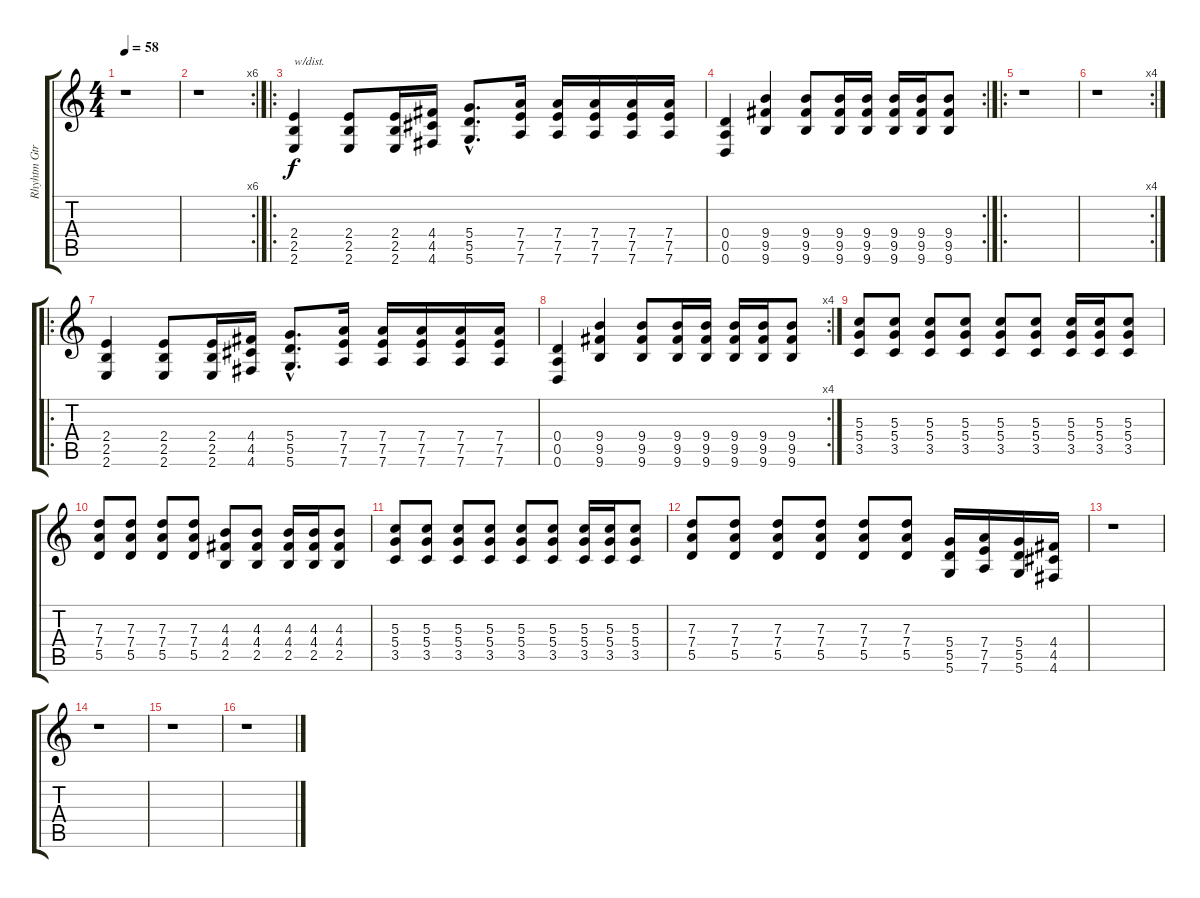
\track ("Rhyhtm Gtr." "Rhyhtm Gtr") {instrument distortionguitar}
\staff {score tabs}
\tuning (E4 B3 G3 D3 A2 D2) {hide}
\ts (4 4)
\tempo 58
\clef g2
\ks c
r.1{dy f instrument distortionguitar} |
\rc 6
r.1 |
\ro
(2.4 2.5 2.6).4{txt "w/dist."} (2.4 2.5 2.6).8 (2.4 2.5 2.6).16 (4.4 4.5 4.6).16 (5.4{hac} 5.5{hac} 5.6{hac}).8{d} (7.4 7.5 7.6).16 (7.4 7.5 7.6).16 (7.4 7.5 7.6).16 (7.4 7.5 7.6).16 (7.4 7.5 7.6).16 |
\rc 2
(0.4 0.5 0.6).4 (9.4 9.5 9.6).4 (9.4 9.5 9.6).8 (9.4 9.5 9.6).16 (9.4 9.5 9.6).16 (9.4 9.5 9.6).16 (9.4 9.5 9.6).16 (9.4 9.5 9.6).8 |
\ro
r.1 |
\rc 4
r.1 |
\ro
(2.4 2.5 2.6).4 (2.4 2.5 2.6).8 (2.4 2.5 2.6).16 (4.4 4.5 4.6).16 (5.4{hac} 5.5{hac} 5.6{hac}).8{d} (7.4 7.5 7.6).16 (7.4 7.5 7.6).16 (7.4 7.5 7.6).16 (7.4 7.5 7.6).16 (7.4 7.5 7.6).16 |
\rc 4
(0.4 0.5 0.6).4 (9.4 9.5 9.6).4 (9.4 9.5 9.6).8 (9.4 9.5 9.6).16 (9.4 9.5 9.6).16 (9.4 9.5 9.6).16 (9.4 9.5 9.6).16 (9.4 9.5 9.6).8 |
(5.3 5.4 3.5).8 (5.3 5.4 3.5).8 (5.3 5.4 3.5).8 (5.3 5.4 3.5).8 (5.3 5.4 3.5).8 (5.3 5.4 3.5).8 (5.3 5.4 3.5).16 (5.3 5.4 3.5).16 (5.3 5.4 3.5).8 |
(7.3 7.4 5.5).8 (7.3 7.4 5.5).8 (7.3 7.4 5.5).8 (7.3 7.4 5.5).8 (4.3 4.4 2.5).8 (4.3 4.4 2.5).8 (4.3 4.4 2.5).16 (4.3 4.4 2.5).16 (4.3 4.4 2.5).8 |
(5.3 5.4 3.5).8 (5.3 5.4 3.5).8 (5.3 5.4 3.5).8 (5.3 5.4 3.5).8 (5.3 5.4 3.5).8 (5.3 5.4 3.5).8 (5.3 5.4 3.5).16 (5.3 5.4 3.5).16 (5.3 5.4 3.5).8 |
(7.3 7.4 5.5).8 (7.3 7.4 5.5).8 (7.3 7.4 5.5).8 (7.3 7.4 5.5).8 (7.3 7.4 5.5).8 (7.3 7.4 5.5).8 (5.4 5.5 5.6).16 (7.4 7.5 7.6).16 (5.4 5.5 5.6).16 (4.4 4.5 4.6).16 |
r.1 |
r.1 |
r.1 |
r.1
